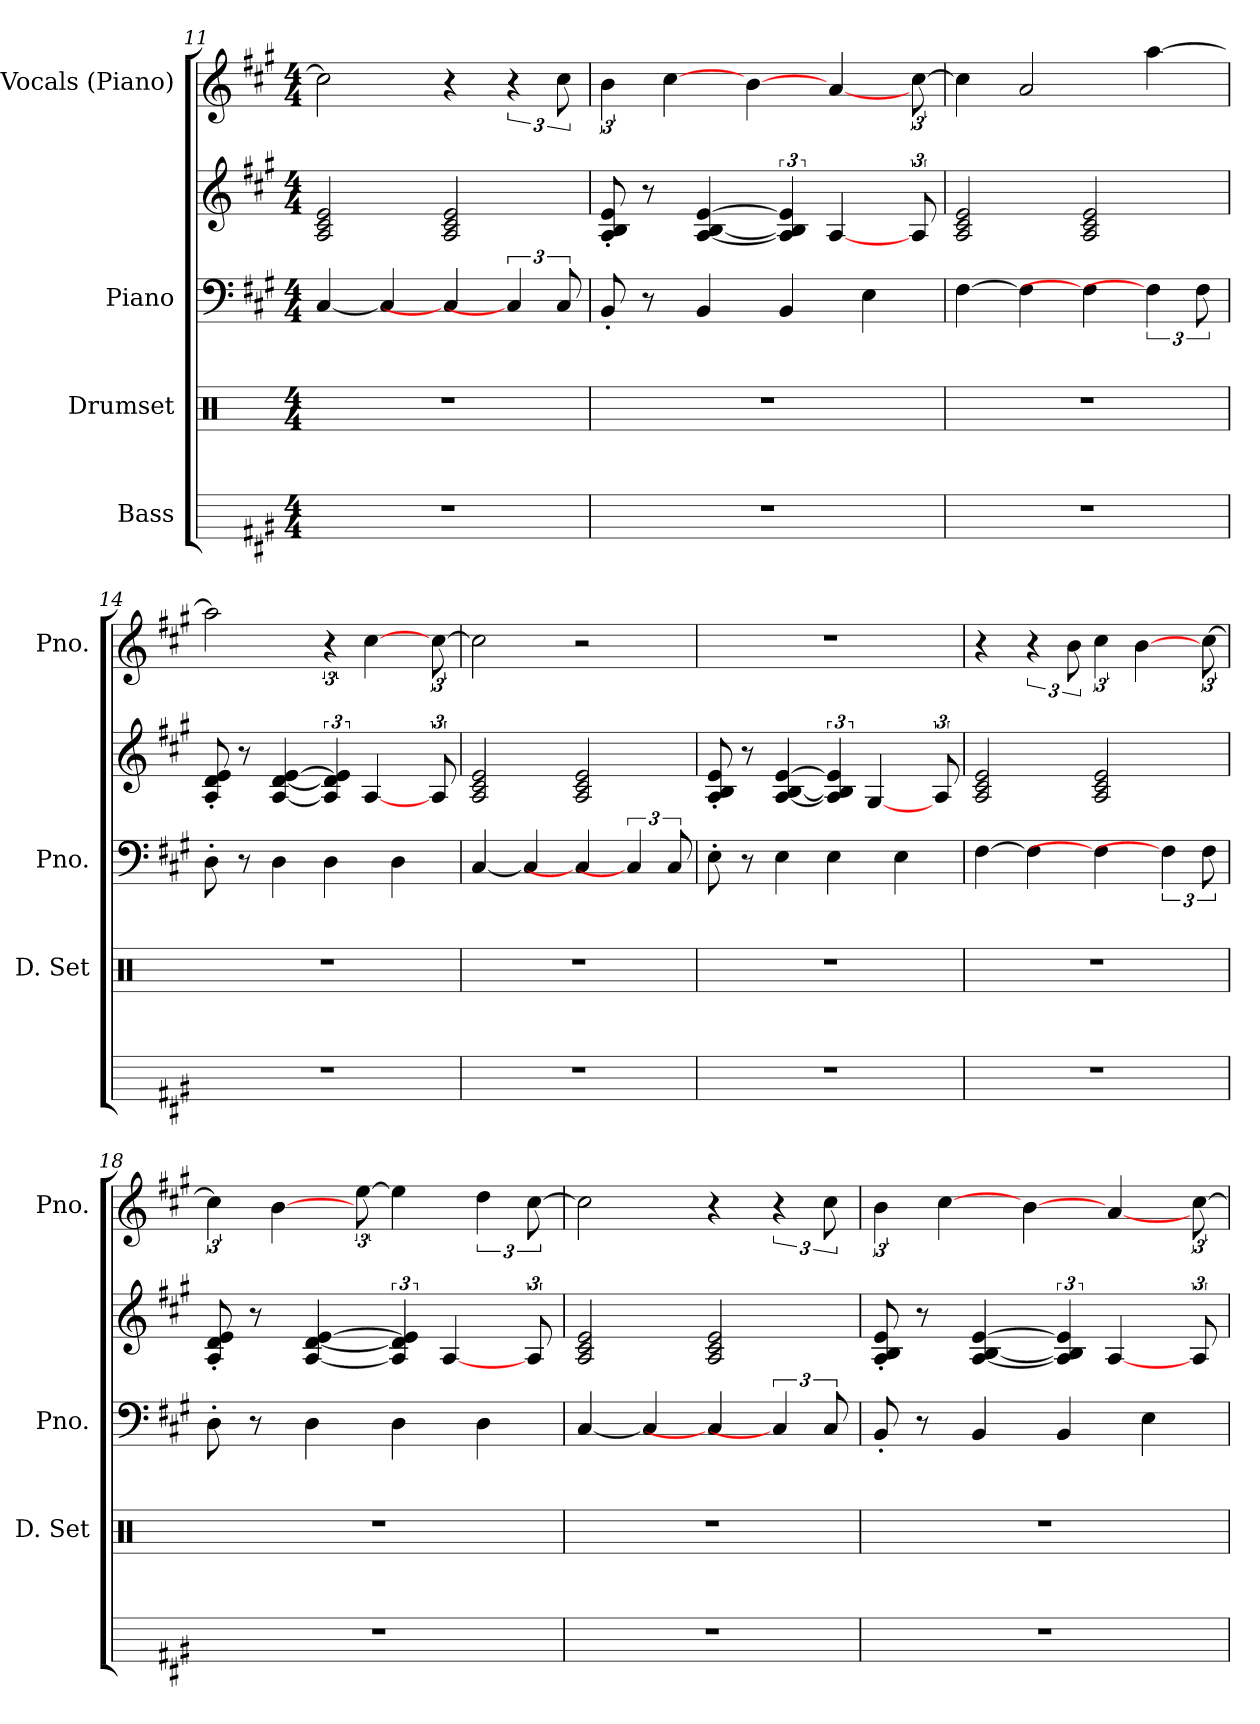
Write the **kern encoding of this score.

**kern	**kern	**kern	**kern	**kern
*part4	*part3	*part2	*part2	*part1
*staff5	*staff4	*staff3	*staff2	*staff1
*I"Bass	*I"Drumset	*I"Piano	*	*I"Vocals (Piano)
*	*I'D. Set	*I'Pno.	*	*I'Pno.
*	*clefX	*clefF4	*clefG2	*clefG2
*ITrd7c12	*	*	*	*
*k[f#c#g#]	*k[]	*k[f#c#g#]	*k[f#c#g#]	*k[f#c#g#]
*M4/4	*M4/4	*M4/4	*M4/4	*M4/4
=11	=11	=11	=11	=11
1r	1r	[4C#/	2A/ 2c#/ 2e/	2cc#\]
.	.	4C#/]	.	.
.	.	4C#/]	2A/ 2c#/ 2e/	4r
.	.	6C#/]	.	6r
.	.	12C#/	.	12cc#\
=12	=12	=12	=12	=12
1r	1r	8BB'/	8A/' 8B/' 8e/'	6b\
.	.	8r	8r	.
.	.	.	.	[4cc#\
.	.	4BB/	[4A/ [4B/ [4e/	.
.	.	.	.	[4b\
.	.	4BB/	6A/] 6B/] 6e/]	.
.	.	.	[4A/	[4a/
.	.	4E\	.	.
.	.	.	12A/	[12cc#\
!!LO:LB:g=z
=13	=13	=13	=13	=13
1r	1r	[4F#\	2A/ 2c#/ 2e/	4cc#\]
.	.	4F#\]	.	2a/
.	.	4F#\]	2A/ 2c#/ 2e/	.
.	.	6F#\]	.	[4aa\
.	.	12F#\	.	.
=14	=14	=14	=14	=14
1r	1r	8D'\	8A/' 8d/' 8e/'	2aa\]
.	.	8r	8r	.
.	.	4D\	[4A/ [4d/ [4e/	.
.	.	4D\	6A/] 6d/] 6e/]	6r
.	.	.	[4A/	[4cc#\
.	.	4D\	.	.
.	.	.	12A/	[12cc#\
=15	=15	=15	=15	=15
1r	1r	[4C#/	2A/ 2c#/ 2e/	2cc#\]
.	.	4C#/]	.	.
.	.	4C#/]	2A/ 2c#/ 2e/	2r
.	.	6C#/]	.	.
.	.	12C#/	.	.
=16	=16	=16	=16	=16
1r	1r	8E'\	8A/' 8B/' 8e/'	1r
.	.	8r	8r	.
.	.	4E\	[4A/ [4B/ [4e/	.
.	.	4E\	6A/] 6B/] 6e/]	.
.	.	.	[4G#/	.
.	.	4E\	.	.
.	.	.	12A/	.
!!LO:PB:g=z
=17	=17	=17	=17	=17
1r	1r	[4F#\	2A/ 2c#/ 2e/	4r
.	.	4F#\]	.	6r
.	.	.	.	12b\
.	.	4F#\]	2A/ 2c#/ 2e/	6cc#\
.	.	.	.	[4b\
.	.	6F#\]	.	.
.	.	12F#\	.	[12cc#\
=18	=18	=18	=18	=18
1r	1r	8D'\	8A/' 8d/' 8e/'	6cc#\]
.	.	8r	8r	.
.	.	.	.	[4b\
.	.	4D\	[4A/ [4d/ [4e/	.
.	.	.	.	[12ee\
.	.	4D\	6A/] 6d/] 6e/]	4ee\]
.	.	.	[4A/	.
.	.	4D\	.	6dd\
.	.	.	12A/	[12cc#\
=19	=19	=19	=19	=19
1r	1r	[4C#/	2A/ 2c#/ 2e/	2cc#\]
.	.	4C#/]	.	.
.	.	4C#/]	2A/ 2c#/ 2e/	4r
.	.	6C#/]	.	6r
.	.	12C#/	.	12cc#\
=20	=20	=20	=20	=20
1r	1r	8BB'/	8A/' 8B/' 8e/'	6b\
.	.	8r	8r	.
.	.	.	.	[4cc#\
.	.	4BB/	[4A/ [4B/ [4e/	.
.	.	.	.	[4b\
.	.	4BB/	6A/] 6B/] 6e/]	.
.	.	.	[4A/	[4a/
.	.	4E\	.	.
.	.	.	12A/	[12cc#\
=	=	=	=	=
*-	*-	*-	*-	*-
